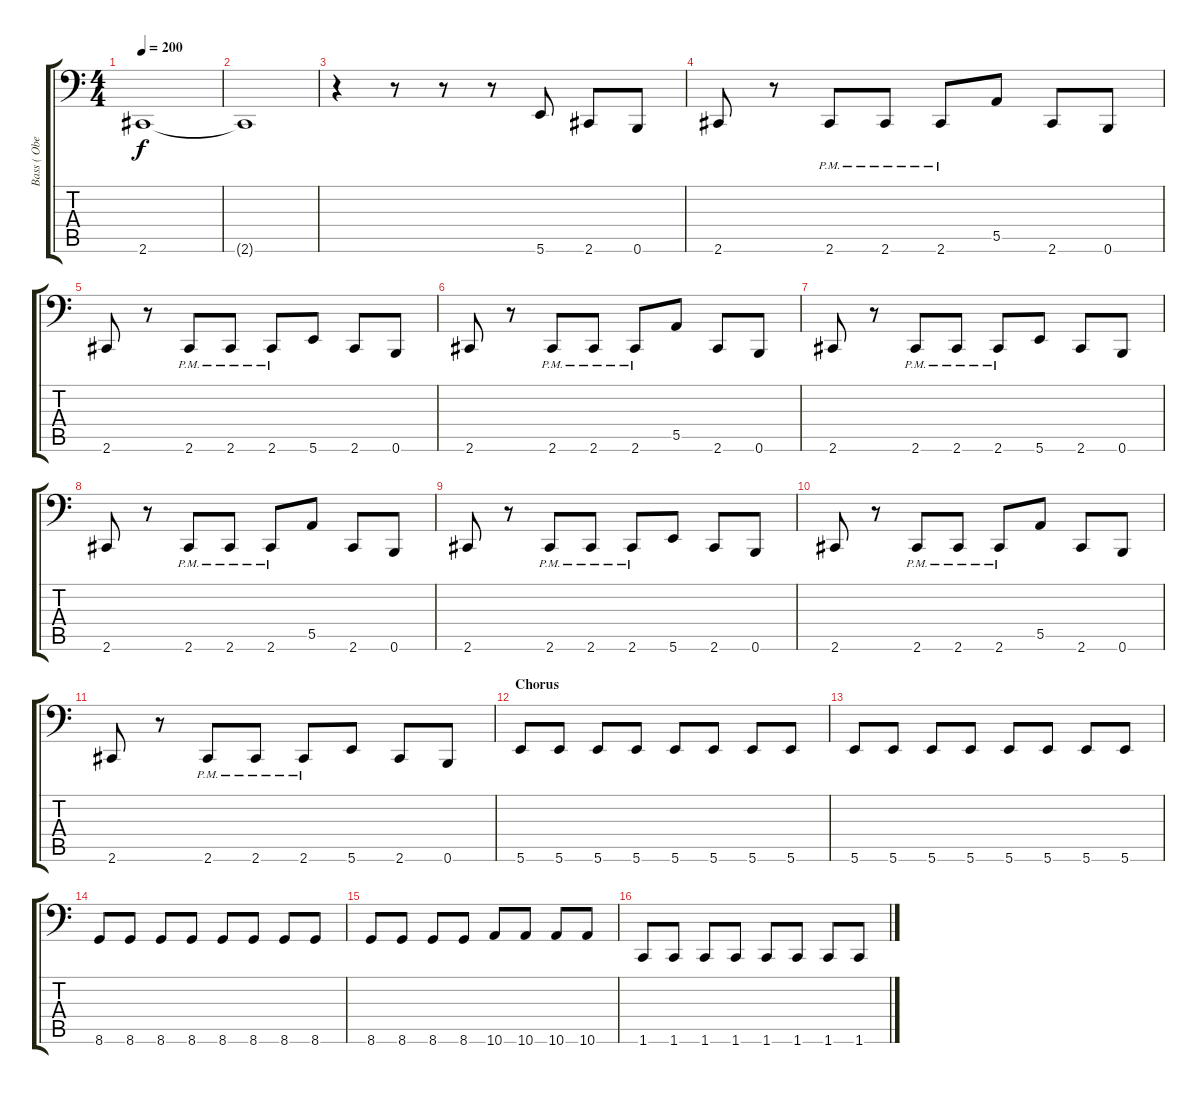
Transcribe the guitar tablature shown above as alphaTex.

\track ("Bass ( Obeast )" "Bass ( Obe") {instrument electricbassfinger}
\staff {score tabs}
\tuning (C3 G2 D2 A1 E1 B0) {hide}
\ts (4 4)
\tempo 200
\clef f4
\ks c
2.6{t}.1{dy f} |
2.6{t}.1 |
r.4 r.8 r.8 r.8 5.6.8 2.6.8 0.6.8 |
2.6.8 r.8 2.6{pm}.8 2.6{pm}.8 2.6{pm}.8 5.5.8 2.6.8 0.6.8 |
2.6.8 r.8 2.6{pm}.8 2.6{pm}.8 2.6{pm}.8 5.6.8 2.6.8 0.6.8 |
2.6.8 r.8 2.6{pm}.8 2.6{pm}.8 2.6{pm}.8 5.5.8 2.6.8 0.6.8 |
2.6.8 r.8 2.6{pm}.8 2.6{pm}.8 2.6{pm}.8 5.6.8 2.6.8 0.6.8 |
2.6.8 r.8 2.6{pm}.8 2.6{pm}.8 2.6{pm}.8 5.5.8 2.6.8 0.6.8 |
2.6.8 r.8 2.6{pm}.8 2.6{pm}.8 2.6{pm}.8 5.6.8 2.6.8 0.6.8 |
2.6.8 r.8 2.6{pm}.8 2.6{pm}.8 2.6{pm}.8 5.5.8 2.6.8 0.6.8 |
2.6.8 r.8 2.6{pm}.8 2.6{pm}.8 2.6{pm}.8 5.6.8 2.6.8 0.6.8 |
\section ("" "Chorus")
5.6.8 5.6.8 5.6.8 5.6.8 5.6.8 5.6.8 5.6.8 5.6.8 |
5.6.8 5.6.8 5.6.8 5.6.8 5.6.8 5.6.8 5.6.8 5.6.8 |
8.6.8 8.6.8 8.6.8 8.6.8 8.6.8 8.6.8 8.6.8 8.6.8 |
8.6.8 8.6.8 8.6.8 8.6.8 10.6.8 10.6.8 10.6.8 10.6.8 |
1.6.8 1.6.8 1.6.8 1.6.8 1.6.8 1.6.8 1.6.8 1.6.8
